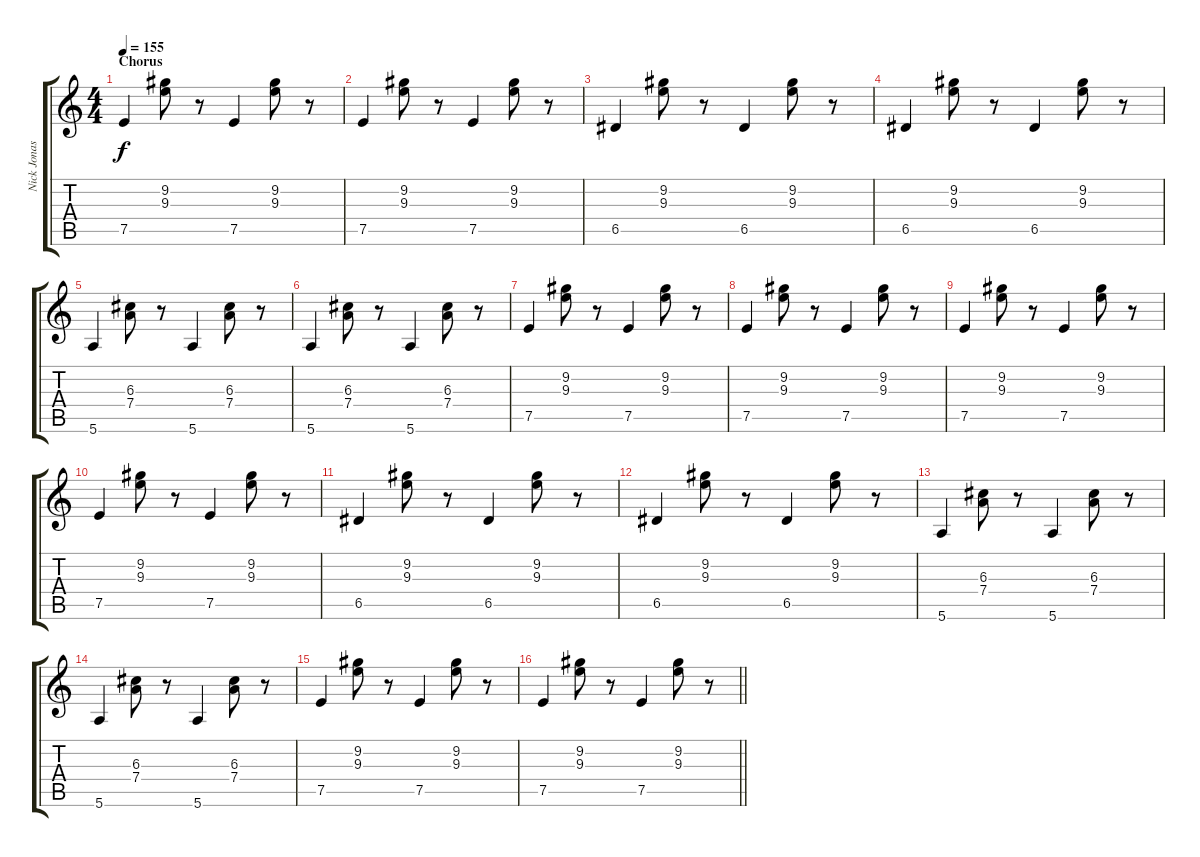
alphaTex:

\track ("Nick Jonas - Guitar" "Nick Jonas") {instrument acousticguitarnylon}
\staff {score tabs}
\tuning (E4 B3 G3 D3 A2 E2) {hide}
\ts (4 4)
\section ("" "Chorus")
\tempo 155
\clef g2
\ks c
7.5.4{dy f} (9.2 9.3).8 r.8 7.5.4 (9.2 9.3).8 r.8 |
7.5.4 (9.2 9.3).8 r.8 7.5.4 (9.2 9.3).8 r.8 |
6.5.4 (9.2 9.3).8 r.8 6.5.4 (9.2 9.3).8 r.8 |
6.5.4 (9.2 9.3).8 r.8 6.5.4 (9.2 9.3).8 r.8 |
5.6.4 (6.3 7.4).8 r.8 5.6.4 (6.3 7.4).8 r.8 |
5.6.4 (6.3 7.4).8 r.8 5.6.4 (6.3 7.4).8 r.8 |
7.5.4 (9.2 9.3).8 r.8 7.5.4 (9.2 9.3).8 r.8 |
7.5.4 (9.2 9.3).8 r.8 7.5.4 (9.2 9.3).8 r.8 |
7.5.4 (9.2 9.3).8 r.8 7.5.4 (9.2 9.3).8 r.8 |
7.5.4 (9.2 9.3).8 r.8 7.5.4 (9.2 9.3).8 r.8 |
6.5.4 (9.2 9.3).8 r.8 6.5.4 (9.2 9.3).8 r.8 |
6.5.4 (9.2 9.3).8 r.8 6.5.4 (9.2 9.3).8 r.8 |
5.6.4 (6.3 7.4).8 r.8 5.6.4 (6.3 7.4).8 r.8 |
5.6.4 (6.3 7.4).8 r.8 5.6.4 (6.3 7.4).8 r.8 |
7.5.4 (9.2 9.3).8 r.8 7.5.4 (9.2 9.3).8 r.8 |
\barLineRight lightlight
7.5.4 (9.2 9.3).8 r.8 7.5.4 (9.2 9.3).8 r.8
